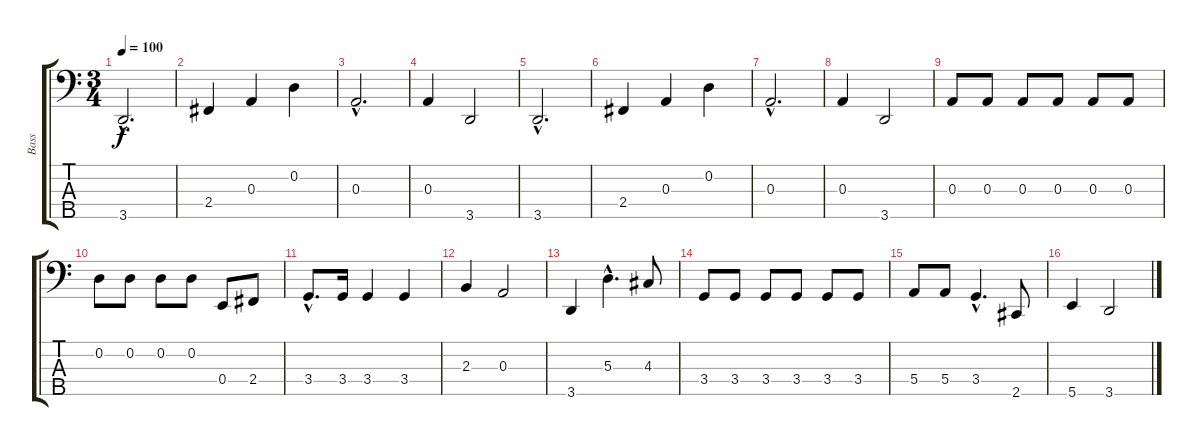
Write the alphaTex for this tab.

\track ("Bass" "Bass") {instrument electricbassfinger}
\staff {score tabs}
\tuning (G2 D2 A1 E1 B0) {hide}
\ts (3 4)
\tempo 100
\clef f4
\ks c
3.5{hac}.2{d dy f instrument electricbassfinger} |
2.4.4 0.3.4 0.2.4 |
0.3{hac}.2{d} |
0.3.4 3.5.2 |
3.5{hac}.2{d} |
2.4.4 0.3.4 0.2.4 |
0.3{hac}.2{d} |
0.3.4 3.5.2 |
0.3.8 0.3.8 0.3.8 0.3.8 0.3.8 0.3.8 |
0.2.8 0.2.8 0.2.8 0.2.8 0.4.8 2.4.8 |
3.4{hac}.8{d} 3.4.16 3.4.4 3.4.4 |
2.3.4 0.3.2 |
3.5.4 5.3{hac}.4{d} 4.3.8 |
3.4.8 3.4.8 3.4.8 3.4.8 3.4.8 3.4.8 |
5.4.8 5.4.8 3.4{hac}.4{d} 2.5.8 |
5.5.4 3.5.2
